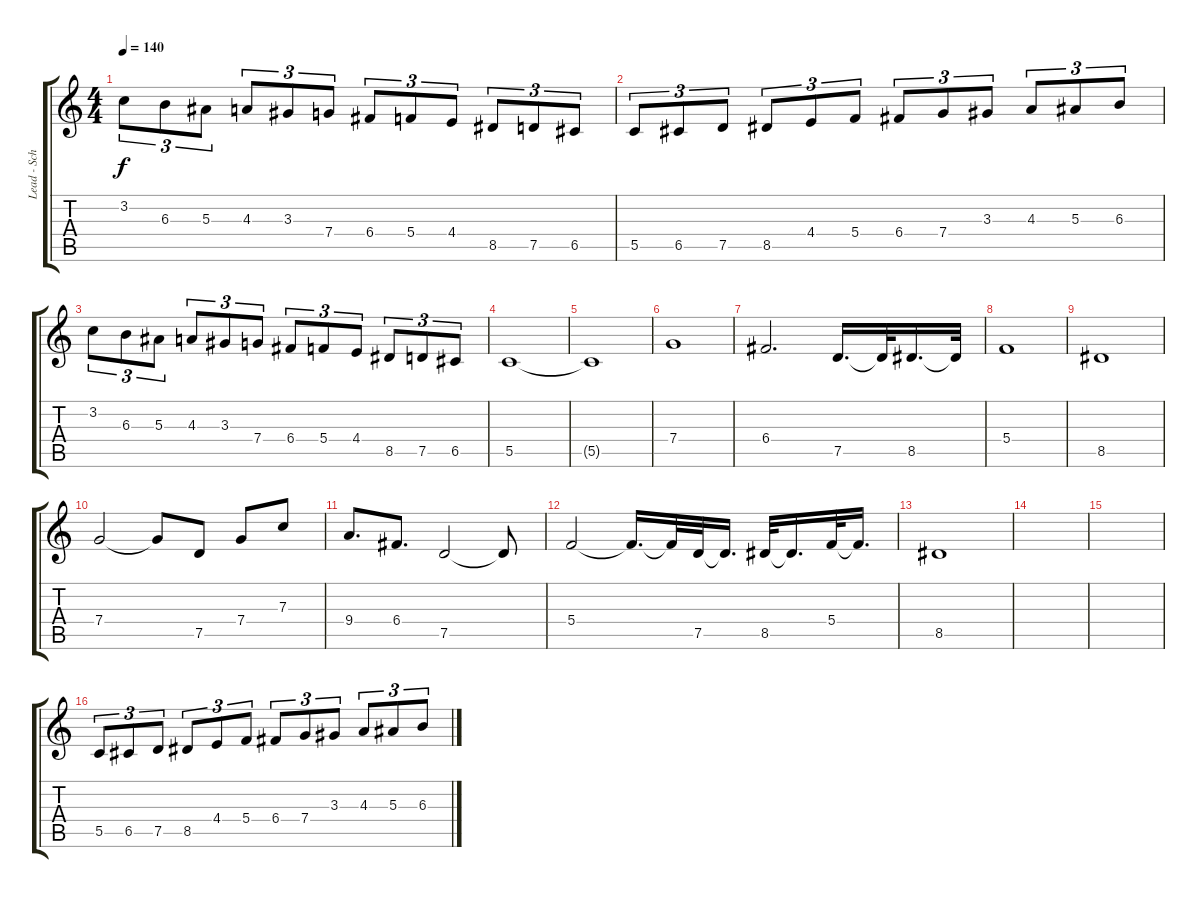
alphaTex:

\track ("Lead - Schecter Damien Elite-6" "Lead - Sch") {instrument distortionguitar}
\staff {score tabs}
\tuning (D4 A3 F3 C3 G2 C2) {hide}
\ts (4 4)
\tempo 140
\clef g2
\ks c
3.2.8{tu (3 2) dy f} 6.3.8{tu (3 2)} 5.3.8{tu (3 2)} 4.3.8{tu (3 2)} 3.3.8{tu (3 2)} 7.4.8{tu (3 2)} 6.4.8{tu (3 2)} 5.4.8{tu (3 2)} 4.4.8{tu (3 2)} 8.5.8{tu (3 2)} 7.5.8{tu (3 2)} 6.5.8{tu (3 2)} |
5.5.8{tu (3 2)} 6.5.8{tu (3 2)} 7.5.8{tu (3 2)} 8.5.8{tu (3 2)} 4.4.8{tu (3 2)} 5.4.8{tu (3 2)} 6.4.8{tu (3 2)} 7.4.8{tu (3 2)} 3.3.8{tu (3 2)} 4.3.8{tu (3 2)} 5.3.8{tu (3 2)} 6.3.8{tu (3 2)} |
3.2.8{tu (3 2)} 6.3.8{tu (3 2)} 5.3.8{tu (3 2)} 4.3.8{tu (3 2)} 3.3.8{tu (3 2)} 7.4.8{tu (3 2)} 6.4.8{tu (3 2)} 5.4.8{tu (3 2)} 4.4.8{tu (3 2)} 8.5.8{tu (3 2)} 7.5.8{tu (3 2)} 6.5.8{tu (3 2)} |
5.5.1 |
5.5{t}.1 |
7.4.1 |
6.4.2{d} 7.5.16{d} 7.5{t}.32 8.5.16{d} 8.5{t}.32 |
5.4.1 |
8.5.1 |
7.4.2 7.4{t}.8 7.5.8 7.4.8 7.3.8 |
9.4.8{d} 6.4.8{d} 7.5.2 7.5{t}.8 |
5.4.2 5.4{t}.16{d} 5.4{t}.32 7.5.32 7.5{t}.16{d} 8.5.32 8.5{t}.16{d} 5.4.32 5.4{t}.16{d} |
8.5.1 |
|
|
5.5.8{tu (3 2)} 6.5.8{tu (3 2)} 7.5.8{tu (3 2)} 8.5.8{tu (3 2)} 4.4.8{tu (3 2)} 5.4.8{tu (3 2)} 6.4.8{tu (3 2)} 7.4.8{tu (3 2)} 3.3.8{tu (3 2)} 4.3.8{tu (3 2)} 5.3.8{tu (3 2)} 6.3.8{tu (3 2)}
